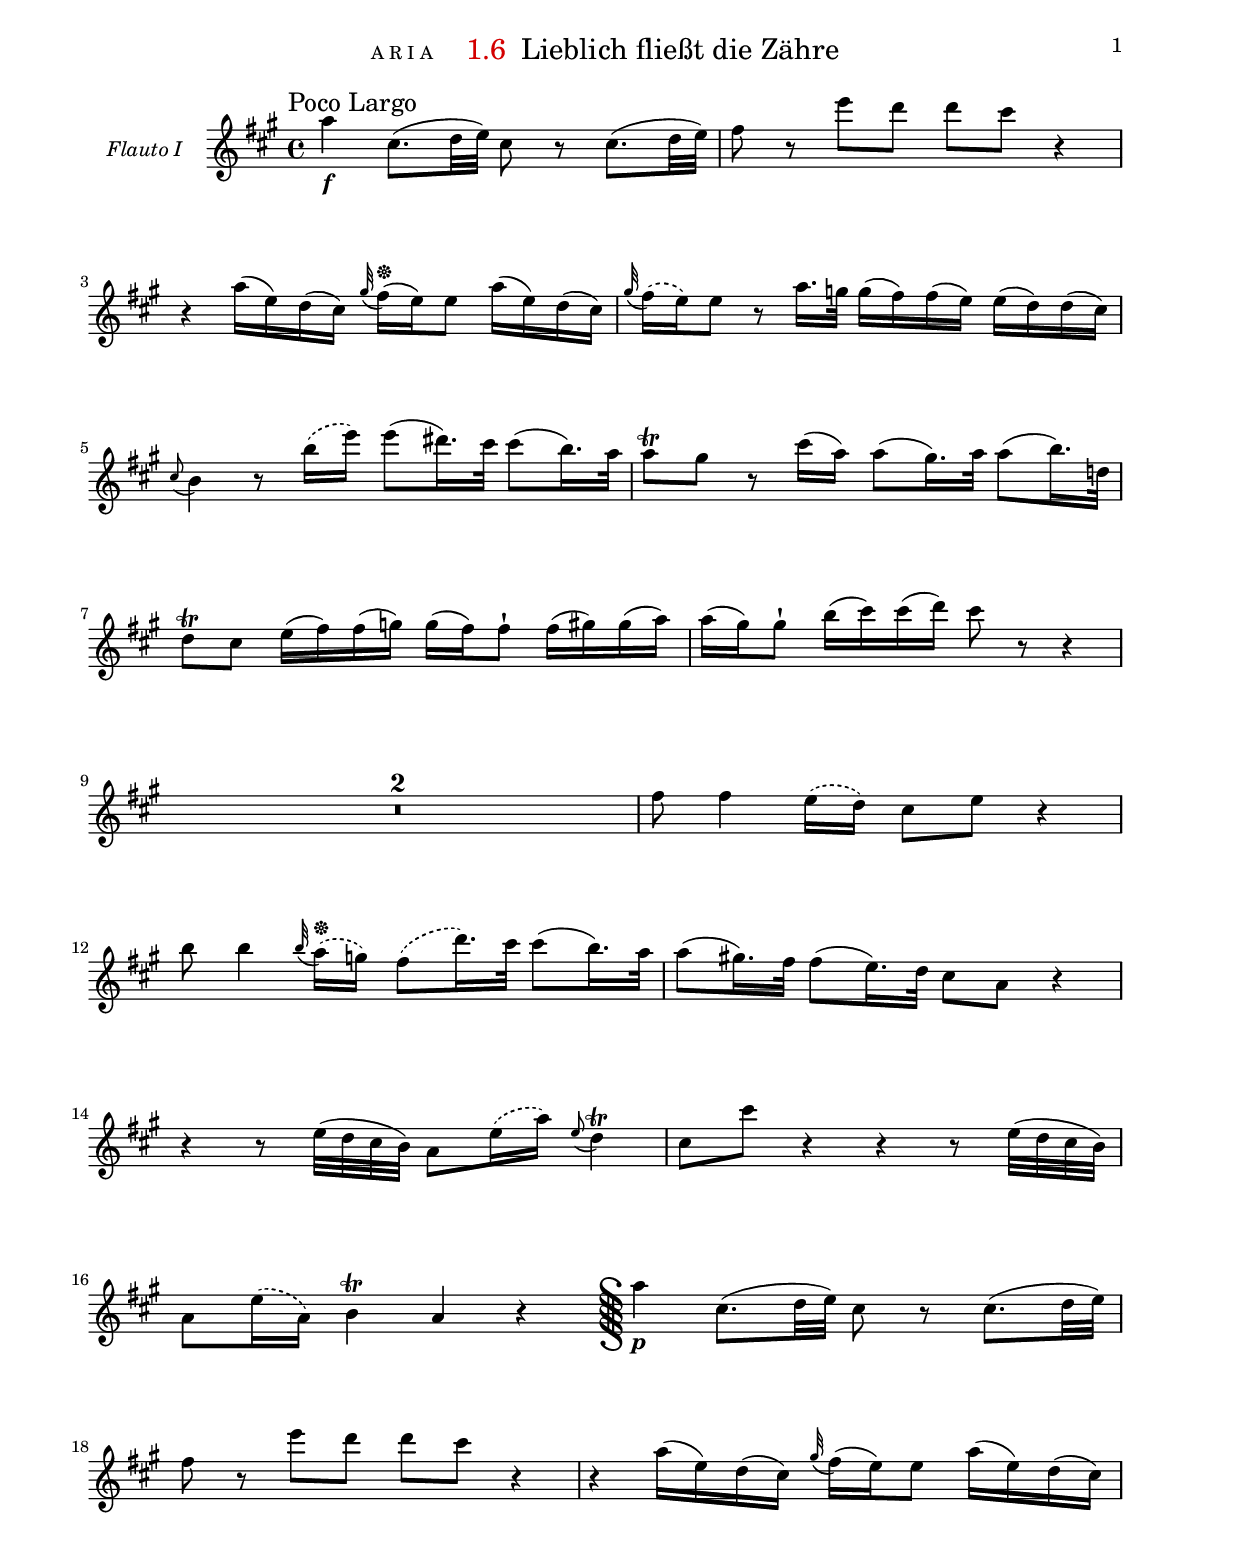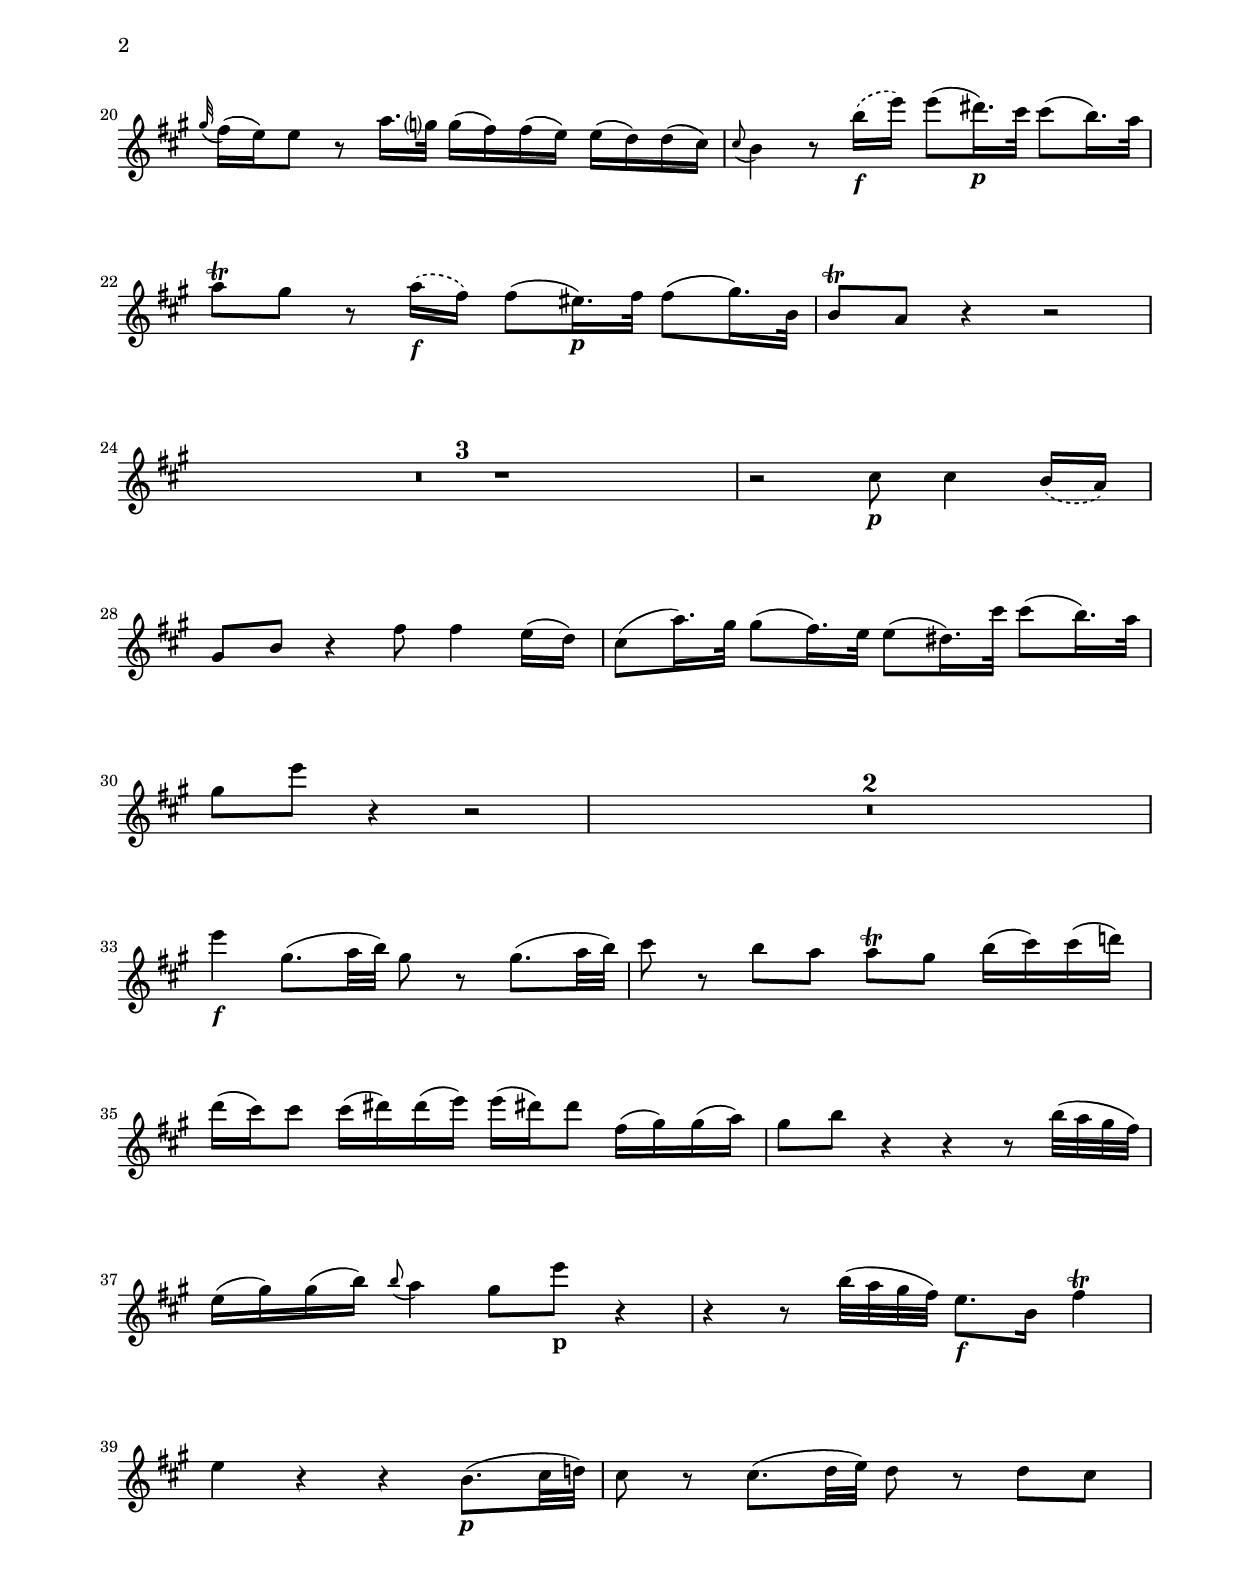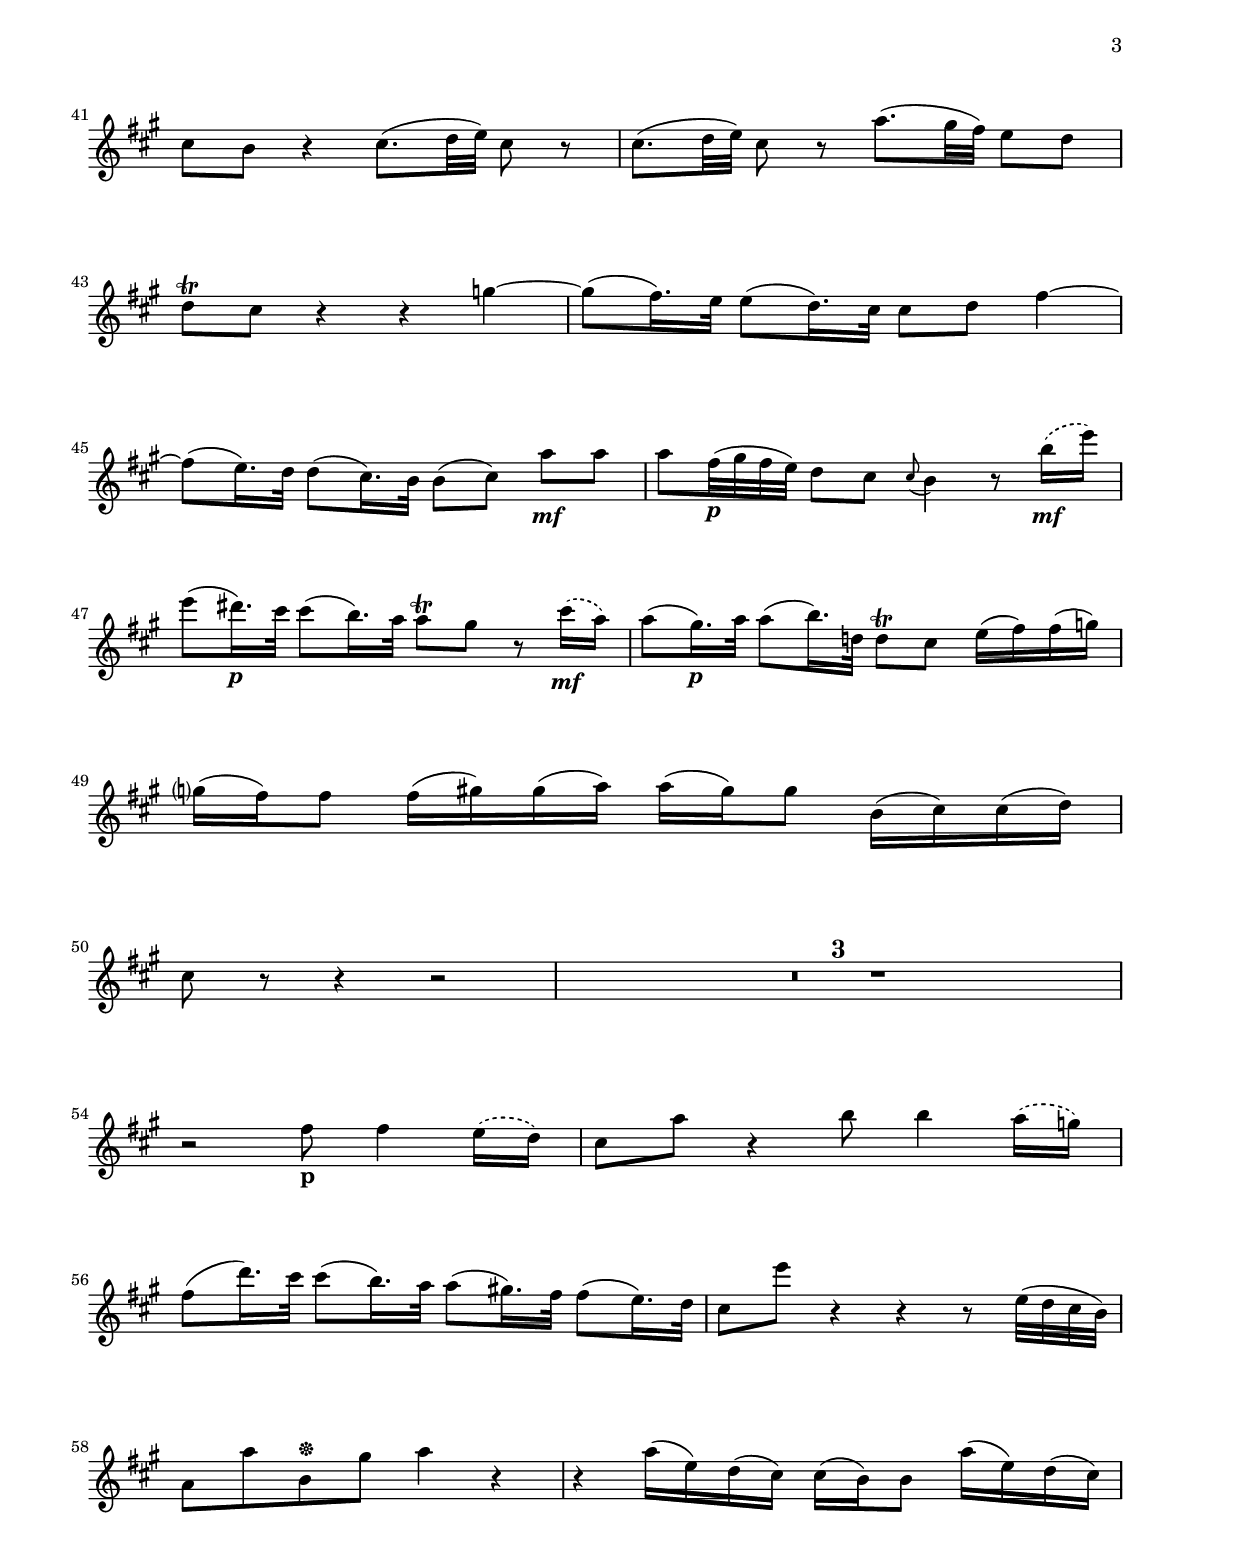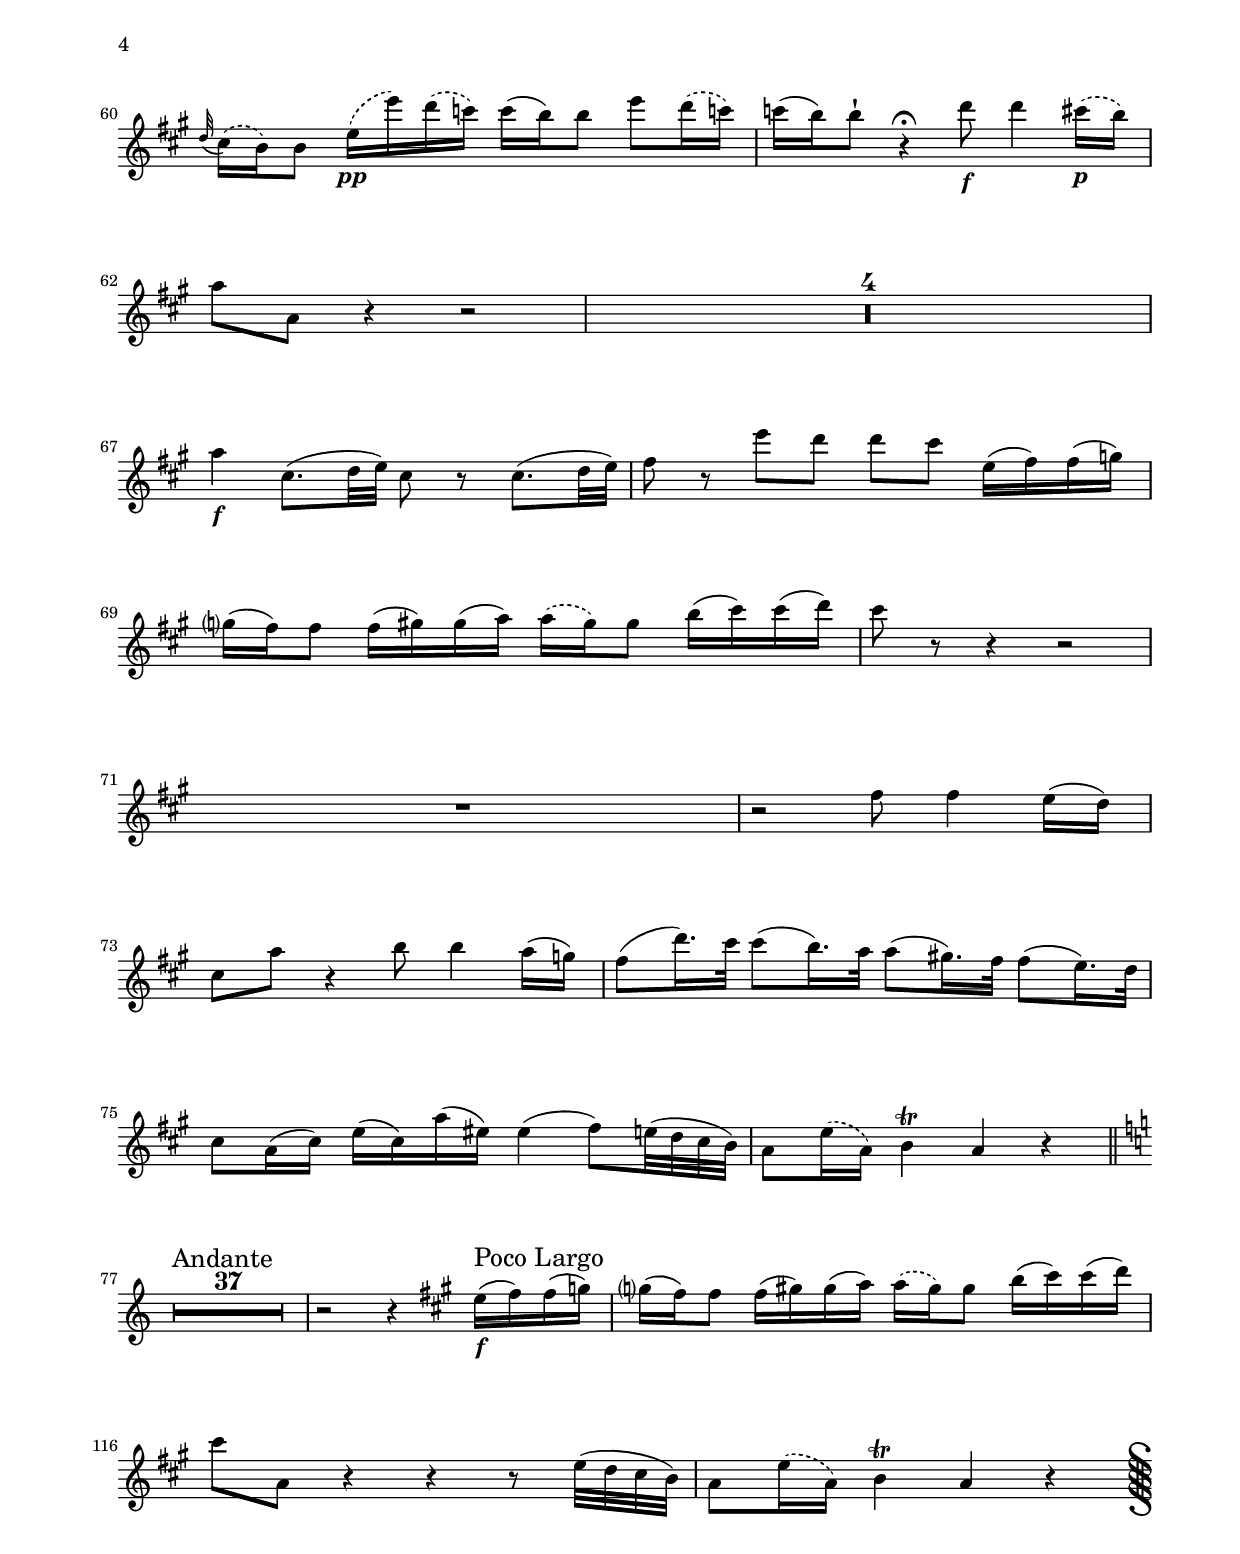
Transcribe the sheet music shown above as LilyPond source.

% (c) 2020 by Wolfgang Esser-Skala.
% This file is licensed under the Creative Commons Attribution-NonCommercial-ShareAlike 4.0 International License.
% To view a copy of this license, visit http://creativecommons.org/licenses/by-nc-sa/4.0/.

\version "2.18.0"

\include "../definitions.ly"

\paper {
	indent = 1\cm
	top-margin = 1.5\cm
	system-separator-markup = ##f
	system-system-spacing =
    #'((basic-distance . 18)
       (minimum-distance . 18)
       (padding . -100)
       (stretchability . 0))

	top-system-spacing =
    #'((basic-distance . 12)
       (minimum-distance . 12)
       (padding . -100)
       (stretchability . 0))

	top-markup-spacing =
    #'((basic-distance . 0)
       (minimum-distance . 0)
       (padding . -100)
       (stretchability . 0))

	markup-system-spacing =
    #'((basic-distance . 12)
       (minimum-distance . 12)
       (padding . -100)
       (stretchability . 0))

	systems-per-page = #9
}

#(set-global-staff-size 17.82)

\layout {
	\context {
		\Staff
		instrumentName = "fl 1"
	}
}

\book {
	\bookpart {
		\header {
			genre = "A R I A"
			number = "1.6"
			title = "Lieblich fließt die Zähre"
		}
		\paper { indent = 2\cm }
		\score {
			<<
				\new Staff {
					\set Staff.instrumentName = "Flauto I"
					\LieblichFlautoI
				}
			>>
		}
	}
}
